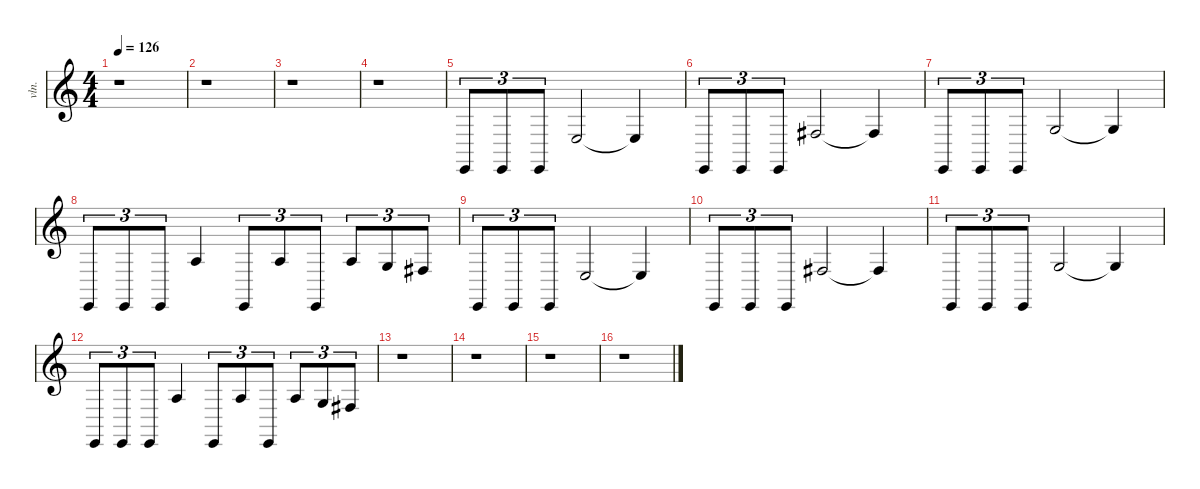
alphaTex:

\defaultSystemsLayout 4
\hideDynamics
\bracketExtendMode nobrackets
\otherSystemsTrackNameOrientation horizontal
\track ("Strings Lower" "vln.") {instrument tremolostrings}
\staff {score}
\tuning (E4 B3 G3 D3 A2 E2)
\ts (4 4)
\tempo 126
\clef g2
\ks c
r.1{dy f beam Down} |
r.1{beam Down} |
r.1{beam Down} |
r.1{beam Down} |
0.6.8{tu (3 2) beam Up} 0.6.8{tu (3 2) beam Up} 0.6.8{tu (3 2) beam Up} 7.5.2{beam Up} 7.5{t}.4{beam Up} |
0.6.8{tu (3 2) beam Up} 0.6.8{tu (3 2) beam Up} 0.6.8{tu (3 2) beam Up} 9.5{acc #}.2{beam Up} 9.5{t acc #}.4{beam Up} |
0.6.8{tu (3 2) beam Up} 0.6.8{tu (3 2) beam Up} 0.6.8{tu (3 2) beam Up} 10.5.2{beam Up} 10.5{t}.4{beam Up} |
0.6.8{tu (3 2) beam Up} 0.6.8{tu (3 2) beam Up} 0.6.8{tu (3 2) beam Up} 12.5.4{beam Up} 0.6.8{tu (3 2) beam Up} 12.5.8{tu (3 2) beam Up} 0.6.8{tu (3 2) beam Up} 12.5.8{tu (3 2) beam Up} 10.5.8{tu (3 2) beam Up} 9.5{acc #}.8{tu (3 2) beam Up} |
0.6.8{tu (3 2) beam Up} 0.6.8{tu (3 2) beam Up} 0.6.8{tu (3 2) beam Up} 7.5.2{beam Up} 7.5{t}.4{beam Up} |
0.6.8{tu (3 2) beam Up} 0.6.8{tu (3 2) beam Up} 0.6.8{tu (3 2) beam Up} 9.5{acc #}.2{beam Up} 9.5{t acc #}.4{beam Up} |
0.6.8{tu (3 2) beam Up} 0.6.8{tu (3 2) beam Up} 0.6.8{tu (3 2) beam Up} 10.5.2{beam Up} 10.5{t}.4{beam Up} |
0.6.8{tu (3 2) beam Up} 0.6.8{tu (3 2) beam Up} 0.6.8{tu (3 2) beam Up} 12.5.4{beam Up} 0.6.8{tu (3 2) beam Up} 12.5.8{tu (3 2) beam Up} 0.6.8{tu (3 2) beam Up} 12.5.8{tu (3 2) beam Up} 10.5.8{tu (3 2) beam Up} 9.5{acc #}.8{tu (3 2) beam Up} |
r.1{beam Down} |
r.1{beam Down} |
r.1{beam Down} |
r.1{beam Down}
